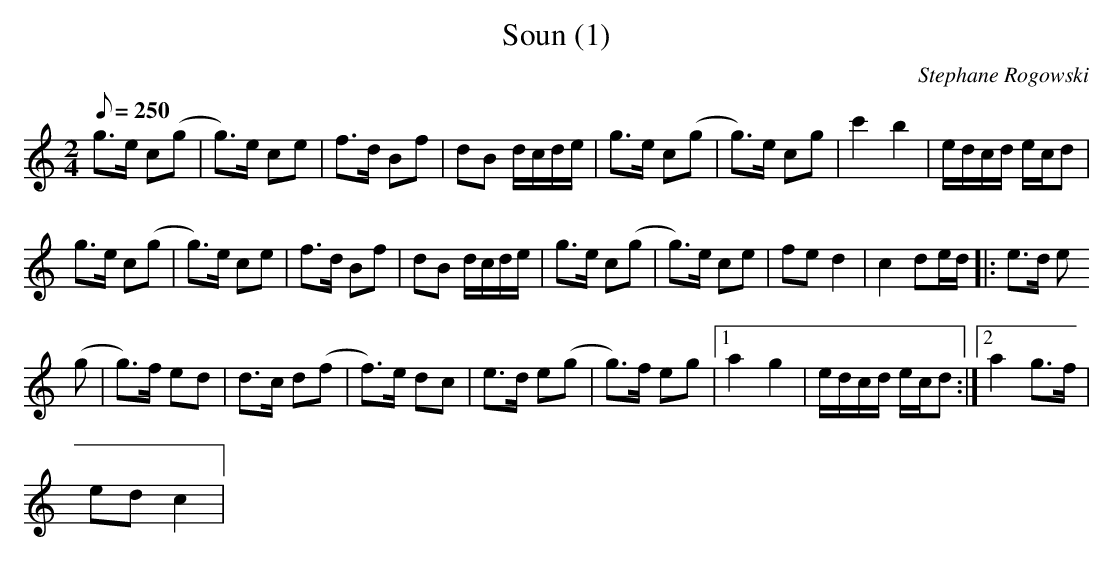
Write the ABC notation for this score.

X:1
T:Soun (1)
M:2/4
L:1/8
Q:250
C:Stephane Rogowski
K:C
g>e c(g|g)>e ce|f>d Bf|dB d/c/d/e/|g>e c(g|g)>e cg|c'2b2|e/d/c/d/ e/c/d|
g>e c(g|g)>e ce|f>d Bf|dB d/c/d/e/|g>e c(g|g)>e ce|fe d2|c2 de/d/|:e>d e
(g|g)>f ed|d>c d(f|f)>e dc|e>d e(g|g)>f eg|1a2g2|e/d/c/d/ e/c/d:|2a2g>f|
edc2|
